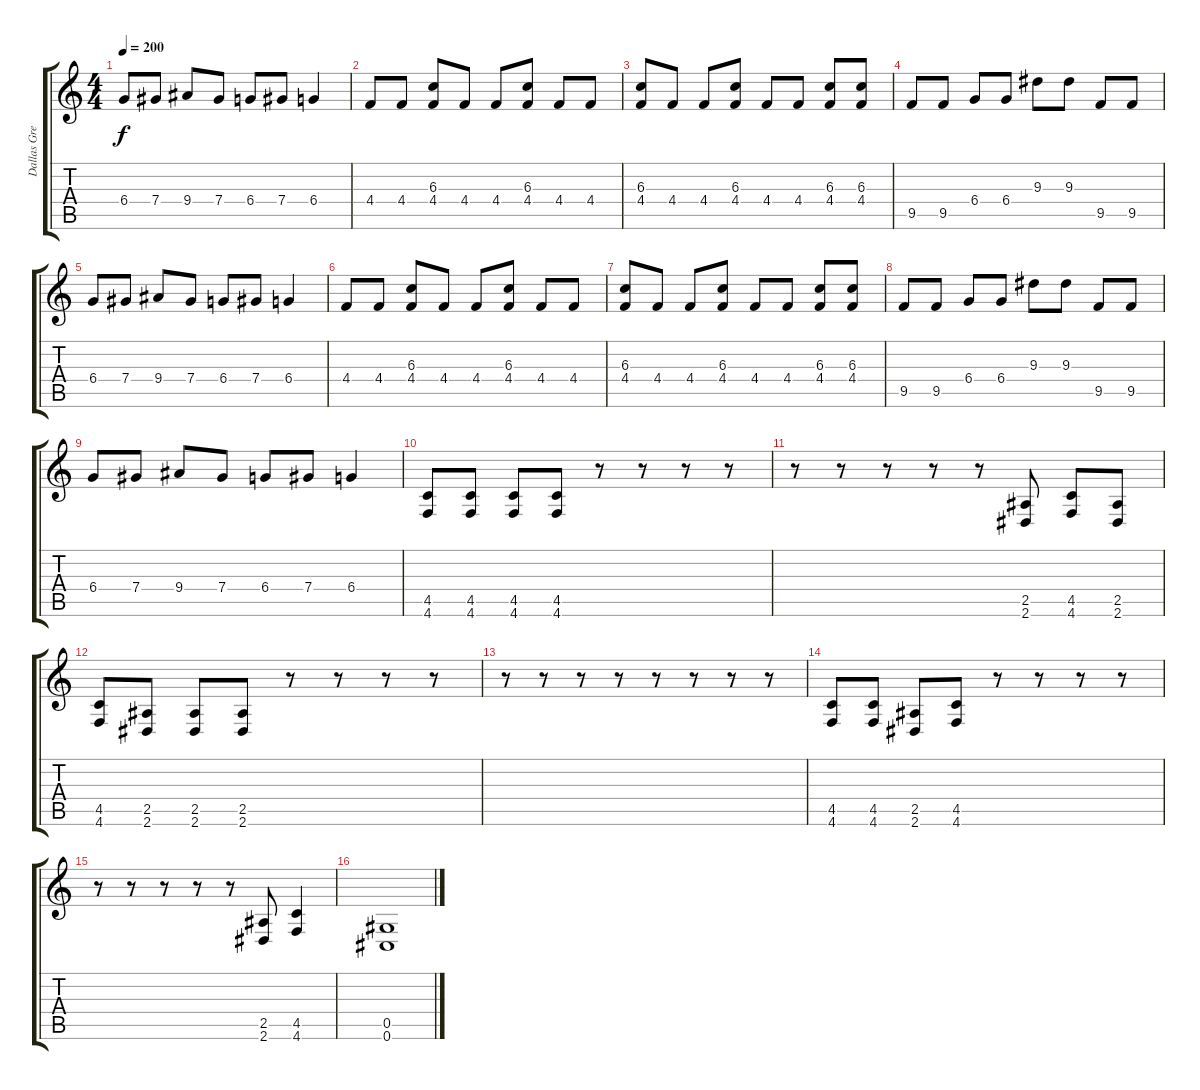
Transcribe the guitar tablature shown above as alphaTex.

\track ("Dallas Green (Guitar 2)" "Dallas Gre") {instrument overdrivenguitar}
\staff {score tabs}
\tuning (Eb4 Bb3 Gb3 Db3 Ab2 Db2) {hide}
\ts (4 4)
\tempo 200
\clef g2
\ks c
6.4.8{dy f} 7.4.8 9.4.8 7.4.8 6.4.8 7.4.8 6.4.4 |
4.4.8 4.4.8 (6.3 4.4).8 4.4.8 4.4.8 (6.3 4.4).8 4.4.8 4.4.8 |
(6.3 4.4).8 4.4.8 4.4.8 (6.3 4.4).8 4.4.8 4.4.8 (6.3 4.4).8 (6.3 4.4).8 |
9.5.8 9.5.8 6.4.8 6.4.8 9.3.8 9.3.8 9.5.8 9.5.8 |
6.4.8 7.4.8 9.4.8 7.4.8 6.4.8 7.4.8 6.4.4 |
4.4.8 4.4.8 (6.3 4.4).8 4.4.8 4.4.8 (6.3 4.4).8 4.4.8 4.4.8 |
(6.3 4.4).8 4.4.8 4.4.8 (6.3 4.4).8 4.4.8 4.4.8 (6.3 4.4).8 (6.3 4.4).8 |
9.5.8 9.5.8 6.4.8 6.4.8 9.3.8 9.3.8 9.5.8 9.5.8 |
6.4.8 7.4.8 9.4.8 7.4.8 6.4.8 7.4.8 6.4.4 |
(4.5 4.6).8 (4.5 4.6).8 (4.5 4.6).8 (4.5 4.6).8 r.8 r.8 r.8 r.8 |
r.8 r.8 r.8 r.8 r.8 (2.5 2.6).8 (4.5 4.6).8 (2.5 2.6).8 |
(4.5 4.6).8 (2.5 2.6).8 (2.5 2.6).8 (2.5 2.6).8 r.8 r.8 r.8 r.8 |
r.8 r.8 r.8 r.8 r.8 r.8 r.8 r.8 |
(4.5 4.6).8 (4.5 4.6).8 (2.5 2.6).8 (4.5 4.6).8 r.8 r.8 r.8 r.8 |
r.8 r.8 r.8 r.8 r.8 (2.5 2.6).8 (4.5 4.6).4 |
(0.5 0.6).1
